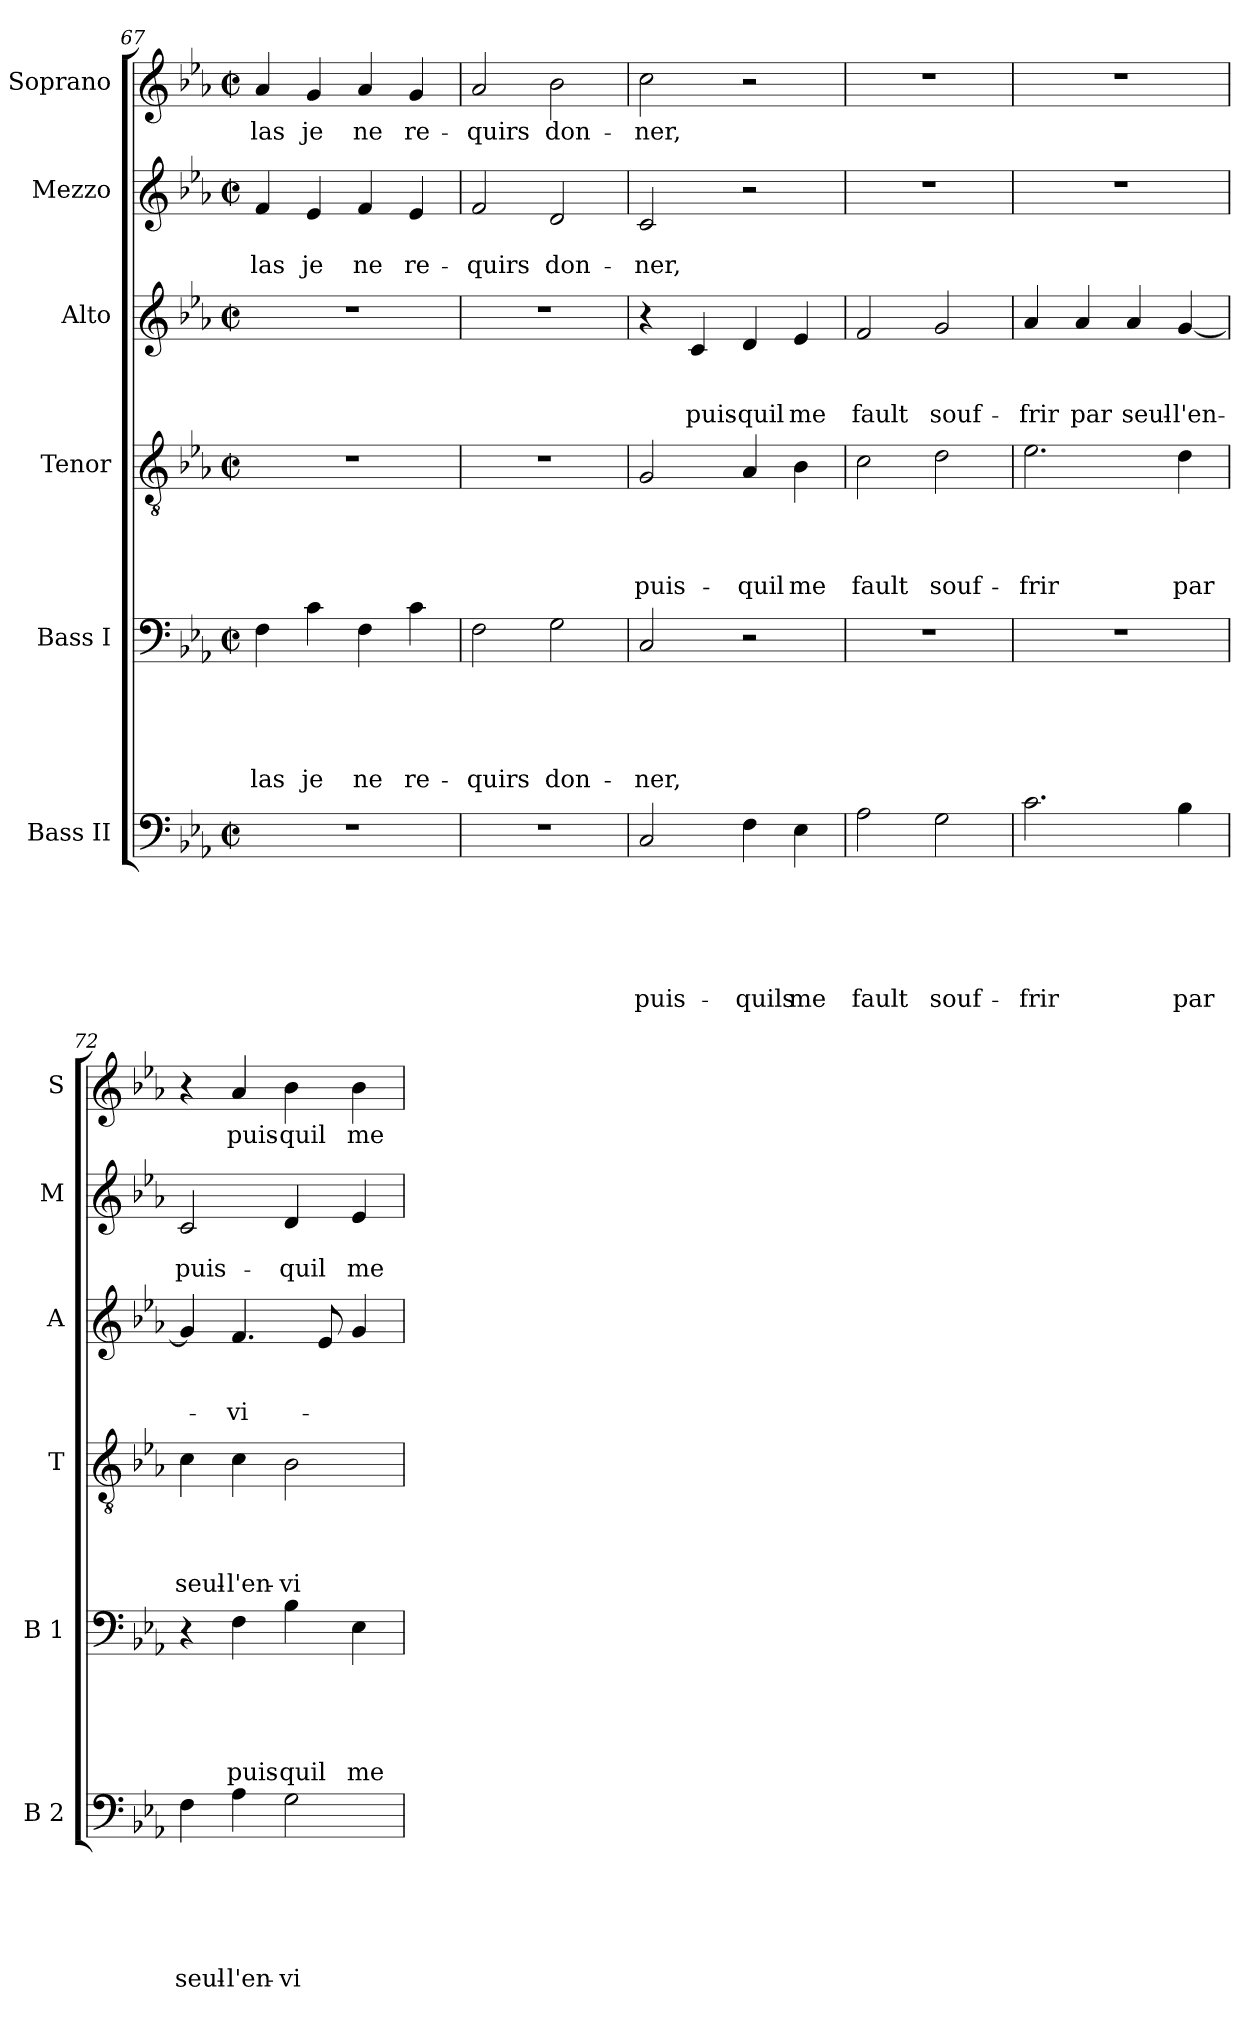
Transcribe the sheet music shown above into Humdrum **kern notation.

**kern	**text	**text	**text	**text	**text	**text	**kern	**text	**text	**text	**text	**text	**kern	**text	**text	**text	**text	**kern	**text	**text	**text	**kern	**text	**text	**kern	**text
*part6	*part6	*part6	*part6	*part6	*part6	*part6	*part5	*part5	*part5	*part5	*part5	*part5	*part4	*part4	*part4	*part4	*part4	*part3	*part3	*part3	*part3	*part2	*part2	*part2	*part1	*part1
*staff6	*staff6	*staff6	*staff6	*staff6	*staff6	*staff6	*staff5	*staff5	*staff5	*staff5	*staff5	*staff5	*staff4	*staff4	*staff4	*staff4	*staff4	*staff3	*staff3	*staff3	*staff3	*staff2	*staff2	*staff2	*staff1	*staff1
*I"Bass II	*	*	*	*	*	*	*I"Bass I	*	*	*	*	*	*I"Tenor	*	*	*	*	*I"Alto	*	*	*	*I"Mezzo	*	*	*I"Soprano	*
*I'B 2	*	*	*	*	*	*	*I'B 1	*	*	*	*	*	*I'T	*	*	*	*	*I'A	*	*	*	*I'M	*	*	*I'S	*
*clefF4	*	*	*	*	*	*	*clefF4	*	*	*	*	*	*clefGv2	*	*	*	*	*clefG2	*	*	*	*clefG2	*	*	*clefG2	*
*k[b-e-a-]	*	*	*	*	*	*	*k[b-e-a-]	*	*	*	*	*	*k[b-e-a-]	*	*	*	*	*k[b-e-a-]	*	*	*	*k[b-e-a-]	*	*	*k[b-e-a-]	*
*E-:	*	*	*	*	*	*	*E-:	*	*	*	*	*	*E-:	*	*	*	*	*E-:	*	*	*	*E-:	*	*	*E-:	*
*M2/2	*	*	*	*	*	*	*M2/2	*	*	*	*	*	*M2/2	*	*	*	*	*M2/2	*	*	*	*M2/2	*	*	*M2/2	*
*met(c|)	*	*	*	*	*	*	*met(c|)	*	*	*	*	*	*met(c|)	*	*	*	*	*met(c|)	*	*	*	*met(c|)	*	*	*met(c|)	*
=67	=67	=67	=67	=67	=67	=67	=67	=67	=67	=67	=67	=67	=67	=67	=67	=67	=67	=67	=67	=67	=67	=67	=67	=67	=67	=67
!	!	!	!	!	!	!	!	!	!	!	!	!LO:LY:b	!	!	!	!	!	!	!	!	!	!	!	!LO:LY:b	!	!LO:LY:b
1r	.	.	.	.	.	.	4F\	.	.	.	.	-las	1r	.	.	.	.	1r	.	.	.	4f/	.	-las	4a-/	-las
!	!	!	!	!	!	!	!	!	!	!	!	!LO:LY:b	!	!	!	!	!	!	!	!	!	!	!	!LO:LY:b	!	!LO:LY:b
.	.	.	.	.	.	.	4c\	.	.	.	.	je	.	.	.	.	.	.	.	.	.	4e-/	.	je	4g/	je
!	!	!	!	!	!	!	!	!	!	!	!	!LO:LY:b	!	!	!	!	!	!	!	!	!	!	!	!LO:LY:b	!	!LO:LY:b
.	.	.	.	.	.	.	4F\	.	.	.	.	ne	.	.	.	.	.	.	.	.	.	4f/	.	ne	4a-/	ne
!	!	!	!	!	!	!	!	!	!	!	!	!LO:LY:b	!	!	!	!	!	!	!	!	!	!	!	!LO:LY:b	!	!LO:LY:b
.	.	.	.	.	.	.	4c\	.	.	.	.	re-	.	.	.	.	.	.	.	.	.	4e-/	.	re-	4g/	re-
!!LO:PB:g=z
=68	=68	=68	=68	=68	=68	=68	=68	=68	=68	=68	=68	=68	=68	=68	=68	=68	=68	=68	=68	=68	=68	=68	=68	=68	=68	=68
!	!	!	!	!	!	!	!	!	!	!	!	!LO:LY:b	!	!	!	!	!	!	!	!	!	!	!	!LO:LY:b	!	!LO:LY:b
1r	.	.	.	.	.	.	2F\	.	.	.	.	-quirs	1r	.	.	.	.	1r	.	.	.	2f/	.	-quirs	2a-/	-quirs
!	!	!	!	!	!	!	!	!	!	!	!	!LO:LY:b	!	!	!	!	!	!	!	!	!	!	!	!LO:LY:b	!	!LO:LY:b
.	.	.	.	.	.	.	2G\	.	.	.	.	don-	.	.	.	.	.	.	.	.	.	2d/	.	don-	2b-\	don-
=69	=69	=69	=69	=69	=69	=69	=69	=69	=69	=69	=69	=69	=69	=69	=69	=69	=69	=69	=69	=69	=69	=69	=69	=69	=69	=69
!	!	!	!	!	!	!LO:LY:b	!	!	!	!	!	!LO:LY:b	!	!	!	!	!LO:LY:b	!	!	!	!	!	!	!LO:LY:b	!	!LO:LY:b
2C/	.	.	.	.	.	puis-	2C/	.	.	.	.	-ner,	2G/	.	.	.	puis-	4r	.	.	.	2c/	.	-ner,	2cc\	-ner,
!	!	!	!	!	!	!	!	!	!	!	!	!	!	!	!	!	!	!	!	!	!LO:LY:b	!	!	!	!	!
.	.	.	.	.	.	.	.	.	.	.	.	.	.	.	.	.	.	4c/	.	.	puis-	.	.	.	.	.
!	!	!	!	!	!	!LO:LY:b	!	!	!	!	!	!	!	!	!	!	!LO:LY:b	!	!	!	!LO:LY:b	!	!	!	!	!
4F\	.	.	.	.	.	-quils	2r	.	.	.	.	.	4A-/	.	.	.	-quil	4d/	.	.	-quil	2r	.	.	2r	.
!	!	!	!	!	!	!LO:LY:b	!	!	!	!	!	!	!	!	!	!	!LO:LY:b	!	!	!	!LO:LY:b	!	!	!	!	!
4E-\	.	.	.	.	.	me	.	.	.	.	.	.	4B-\	.	.	.	me	4e-/	.	.	me	.	.	.	.	.
=70	=70	=70	=70	=70	=70	=70	=70	=70	=70	=70	=70	=70	=70	=70	=70	=70	=70	=70	=70	=70	=70	=70	=70	=70	=70	=70
!	!	!	!	!	!	!LO:LY:b	!	!	!	!	!	!	!	!	!	!	!LO:LY:b	!	!	!	!LO:LY:b	!	!	!	!	!
2A-\	.	.	.	.	.	fault	1r	.	.	.	.	.	2c\	.	.	.	fault	2f/	.	.	fault	1r	.	.	1r	.
!	!	!	!	!	!	!LO:LY:b	!	!	!	!	!	!	!	!	!	!	!LO:LY:b	!	!	!	!LO:LY:b	!	!	!	!	!
2G\	.	.	.	.	.	souf-	.	.	.	.	.	.	2d\	.	.	.	souf-	2g/	.	.	souf-	.	.	.	.	.
=71	=71	=71	=71	=71	=71	=71	=71	=71	=71	=71	=71	=71	=71	=71	=71	=71	=71	=71	=71	=71	=71	=71	=71	=71	=71	=71
!	!	!	!	!	!	!LO:LY:b	!	!	!	!	!	!	!	!	!	!	!LO:LY:b	!	!	!	!LO:LY:b	!	!	!	!	!
2.c\	.	.	.	.	.	-frir	1r	.	.	.	.	.	2.e-\	.	.	.	-frir	4a-/	.	.	-frir	1r	.	.	1r	.
!	!	!	!	!	!	!	!	!	!	!	!	!	!	!	!	!	!	!	!	!	!LO:LY:b	!	!	!	!	!
.	.	.	.	.	.	.	.	.	.	.	.	.	.	.	.	.	.	4a-/	.	.	par	.	.	.	.	.
!	!	!	!	!	!	!	!	!	!	!	!	!	!	!	!	!	!	!	!	!	!LO:LY:b	!	!	!	!	!
.	.	.	.	.	.	.	.	.	.	.	.	.	.	.	.	.	.	4a-/	.	.	seul-	.	.	.	.	.
!	!	!	!	!	!	!LO:LY:b	!	!	!	!	!	!	!	!	!	!	!LO:LY:b	!	!	!	!LO:LY:b	!	!	!	!	!
4B-\	.	.	.	.	.	par	.	.	.	.	.	.	4d\	.	.	.	par	[<4g/	.	.	-l'en-	.	.	.	.	.
=72	=72	=72	=72	=72	=72	=72	=72	=72	=72	=72	=72	=72	=72	=72	=72	=72	=72	=72	=72	=72	=72	=72	=72	=72	=72	=72
!	!	!	!	!	!	!LO:LY:b	!	!	!	!	!	!	!	!	!	!	!LO:LY:b	!	!	!	!	!	!	!LO:LY:b	!	!
4F\	.	.	.	.	.	seul-	4r	.	.	.	.	.	4c\	.	.	.	seul-	4g/]	.	.	.	2c/	.	puis-	4r	.
!	!	!	!	!	!	!LO:LY:b	!	!	!	!	!	!LO:LY:b	!	!	!	!	!LO:LY:b	!	!	!	!LO:LY:b	!	!	!	!	!LO:LY:b
4A-\	.	.	.	.	.	-l'en-	4F\	.	.	.	.	puis-	4c\	.	.	.	-l'en-	4.f/	.	.	-vi-	.	.	.	4a-/	puis-
!	!	!	!	!	!	!LO:LY:b	!	!	!	!	!	!LO:LY:b	!	!	!	!	!LO:LY:b	!	!	!	!	!	!	!LO:LY:b	!	!LO:LY:b
2G\	.	.	.	.	.	-vi-	4B-\	.	.	.	.	-quil	2B-\	.	.	.	-vi-	.	.	.	.	4d/	.	-quil	4b-\	-quil
.	.	.	.	.	.	.	.	.	.	.	.	.	.	.	.	.	.	8e-/	.	.	.	.	.	.	.	.
!	!	!	!	!	!	!	!	!	!	!	!	!LO:LY:b	!	!	!	!	!	!	!	!	!	!	!	!LO:LY:b	!	!LO:LY:b
.	.	.	.	.	.	.	4E-\	.	.	.	.	me	.	.	.	.	.	4g/	.	.	.	4e-/	.	me	4b-\	me
=	=	=	=	=	=	=	=	=	=	=	=	=	=	=	=	=	=	=	=	=	=	=	=	=	=	=
*-	*-	*-	*-	*-	*-	*-	*-	*-	*-	*-	*-	*-	*-	*-	*-	*-	*-	*-	*-	*-	*-	*-	*-	*-	*-	*-
